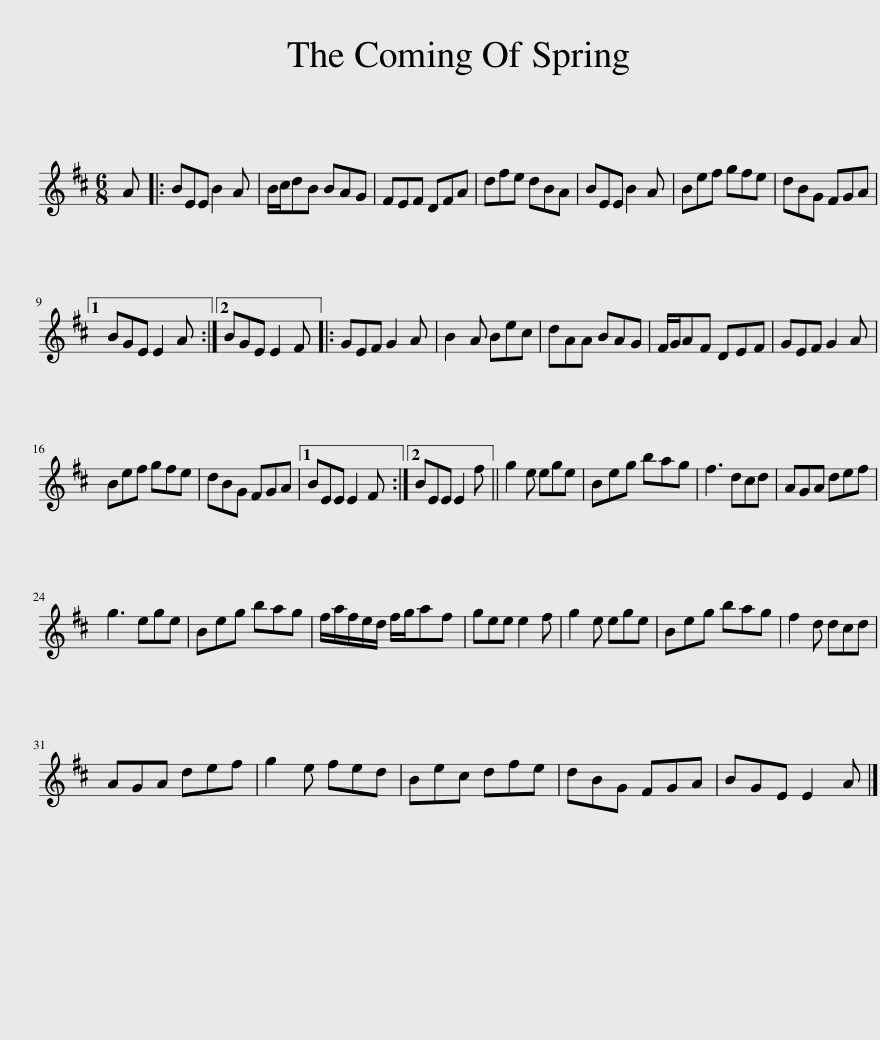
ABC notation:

X:1
L:1/8
M:6/8
I:linebreak $
K:D
V:1 treble
V:1
 A |: BEE B2 A | B/c/dB BAG | FEF DFA | dfe dBA | %5
 BEE B2 A | Bef gfe | dBG FGA |1$ BGE E2 A :|2 BGE E2 F |: %10
 GEF G2 A | B2 A Bec | dAA BAG | F/G/AF DEF | GEF G2 A |$ %15
 Bef gfe | dBG FGA |1 BEE E2 F :|2 BEE E2 f || g2 e ege | %20
 Beg bag | f3 dcd | AGA def |$ g3 ege | Beg bag | %25
 f/a/f/e/d/ f/g/af | gee e2 f | g2 e ege | Beg bag | f2 d dcd |$ %30
 AGA def | g2 e fed | Bec dfe | dBG FGA | BGE E2 A |] %35
